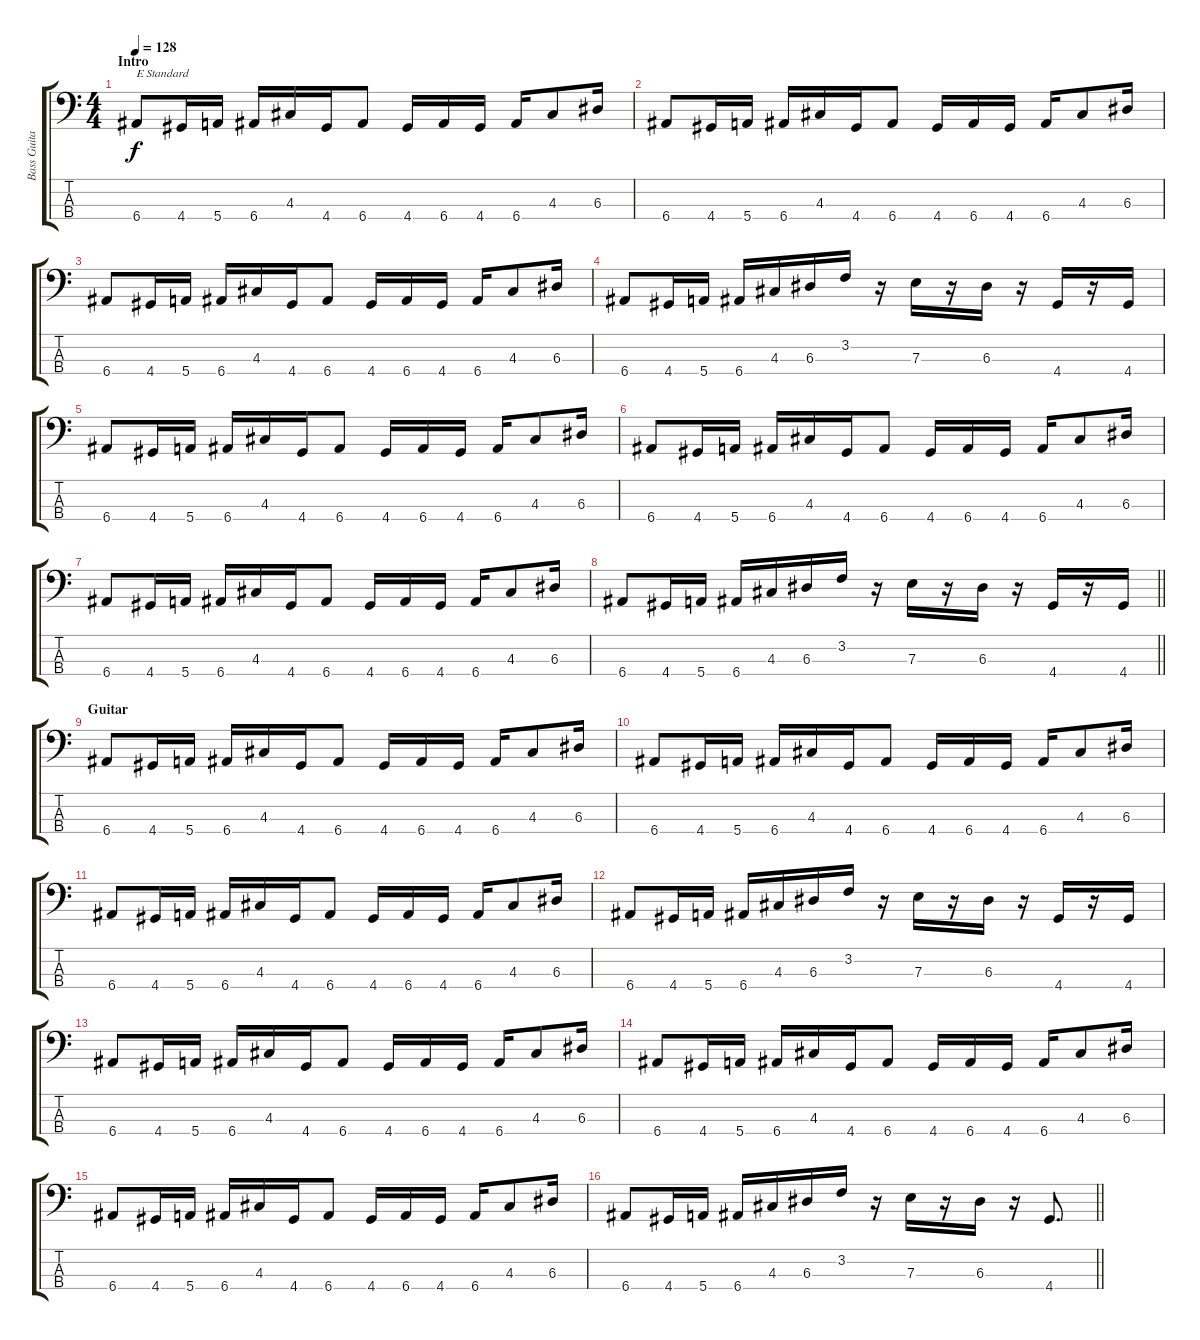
\track ("Bass Guitar" "Bass Guita") {instrument fretlessbass}
\staff {score tabs}
\tuning (G2 D2 A1 E1) {hide}
\ts (4 4)
\section ("" "Intro")
\tempo 128
\clef f4
\ks c
6.4.8{txt "E Standard" dy f instrument fretlessbass} 4.4.16 5.4.16 6.4.16 4.3.16 4.4.16 6.4.8 4.4.16 6.4.16 4.4.16 6.4.16 4.3.8 6.3.16 |
6.4.8 4.4.16 5.4.16 6.4.16 4.3.16 4.4.16 6.4.8 4.4.16 6.4.16 4.4.16 6.4.16 4.3.8 6.3.16 |
6.4.8 4.4.16 5.4.16 6.4.16 4.3.16 4.4.16 6.4.8 4.4.16 6.4.16 4.4.16 6.4.16 4.3.8 6.3.16 |
6.4.8 4.4.16 5.4.16 6.4.16 4.3.16 6.3.16 3.2.16 r.16 7.3.16 r.16 6.3.16 r.16 4.4.16 r.16 4.4.16 |
6.4.8 4.4.16 5.4.16 6.4.16 4.3.16 4.4.16 6.4.8 4.4.16 6.4.16 4.4.16 6.4.16 4.3.8 6.3.16 |
6.4.8 4.4.16 5.4.16 6.4.16 4.3.16 4.4.16 6.4.8 4.4.16 6.4.16 4.4.16 6.4.16 4.3.8 6.3.16 |
6.4.8 4.4.16 5.4.16 6.4.16 4.3.16 4.4.16 6.4.8 4.4.16 6.4.16 4.4.16 6.4.16 4.3.8 6.3.16 |
\barLineRight lightlight
6.4.8 4.4.16 5.4.16 6.4.16 4.3.16 6.3.16 3.2.16 r.16 7.3.16 r.16 6.3.16 r.16 4.4.16 r.16 4.4.16 |
\section ("" "Guitar")
6.4.8 4.4.16 5.4.16 6.4.16 4.3.16 4.4.16 6.4.8 4.4.16 6.4.16 4.4.16 6.4.16 4.3.8 6.3.16 |
6.4.8 4.4.16 5.4.16 6.4.16 4.3.16 4.4.16 6.4.8 4.4.16 6.4.16 4.4.16 6.4.16 4.3.8 6.3.16 |
6.4.8 4.4.16 5.4.16 6.4.16 4.3.16 4.4.16 6.4.8 4.4.16 6.4.16 4.4.16 6.4.16 4.3.8 6.3.16 |
6.4.8 4.4.16 5.4.16 6.4.16 4.3.16 6.3.16 3.2.16 r.16 7.3.16 r.16 6.3.16 r.16 4.4.16 r.16 4.4.16 |
6.4.8 4.4.16 5.4.16 6.4.16 4.3.16 4.4.16 6.4.8 4.4.16 6.4.16 4.4.16 6.4.16 4.3.8 6.3.16 |
6.4.8 4.4.16 5.4.16 6.4.16 4.3.16 4.4.16 6.4.8 4.4.16 6.4.16 4.4.16 6.4.16 4.3.8 6.3.16 |
6.4.8 4.4.16 5.4.16 6.4.16 4.3.16 4.4.16 6.4.8 4.4.16 6.4.16 4.4.16 6.4.16 4.3.8 6.3.16 |
\barLineRight lightlight
6.4.8 4.4.16 5.4.16 6.4.16 4.3.16 6.3.16 3.2.16 r.16 7.3.16 r.16 6.3.16 r.16 4.4.8{d}
